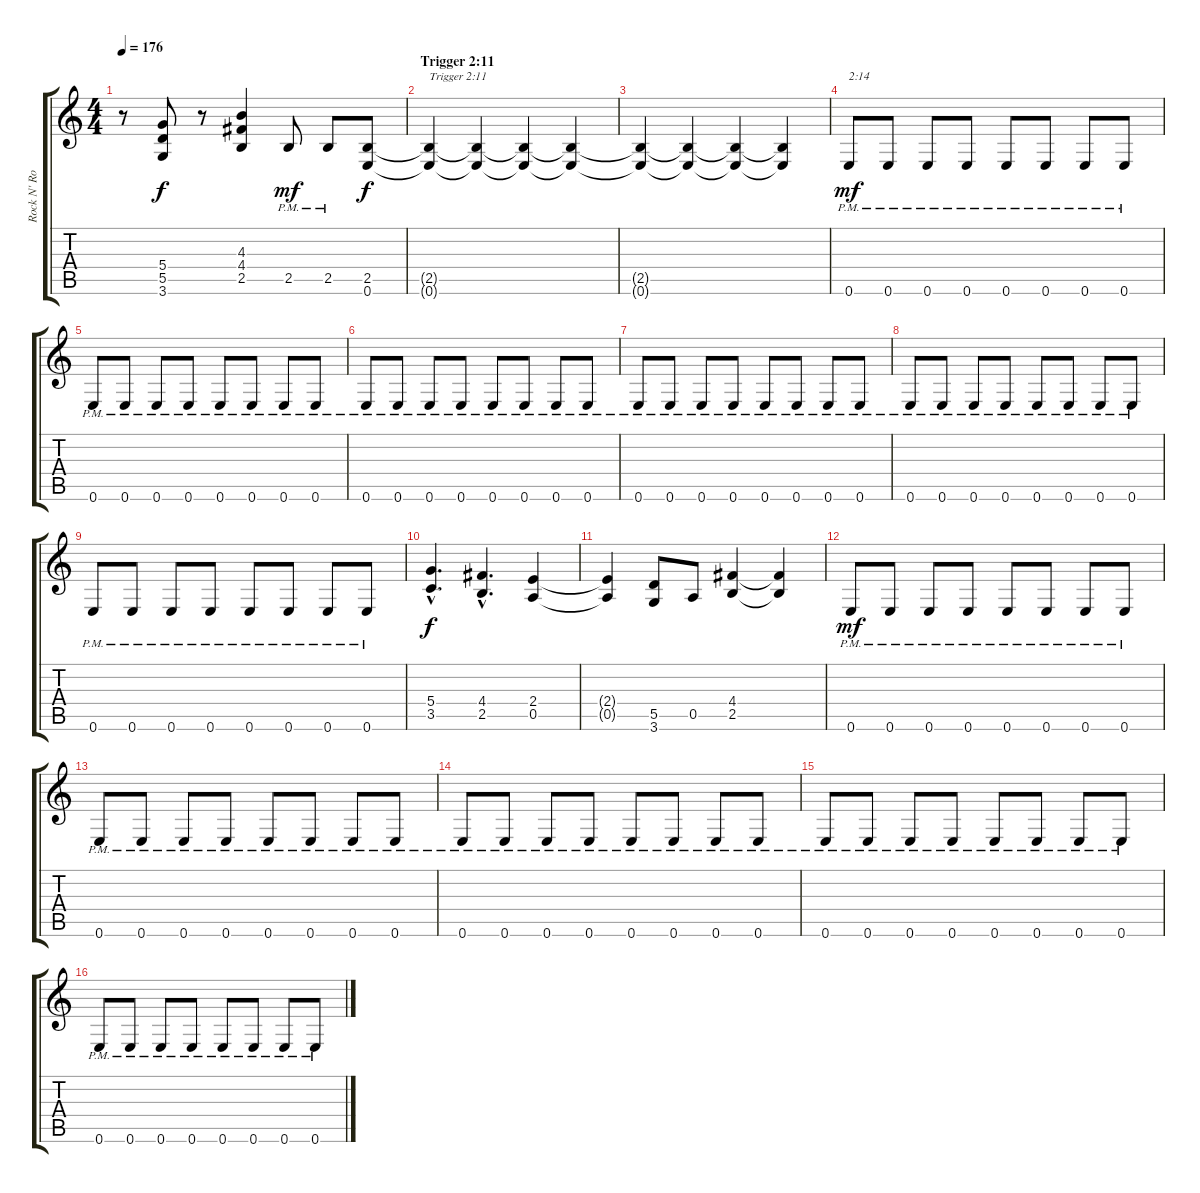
\track ("Rock N' Rolf (left)" "Rock N' Ro") {instrument distortionguitar}
\staff {score tabs}
\tuning (E4 B3 G3 D3 A2 E2) {hide}
\ts (4 4)
\tempo 176
\clef g2
\ks c
r.8{dy f} (5.4 5.5 3.6).8 r.8 (4.3 4.4 2.5).4 2.5{pm}.8{dy mf} 2.5{pm}.8 (2.5 0.6).8{dy f} |
\section ("" "Trigger 2:11")
(2.5{t} 0.6{t}).4{txt "Trigger 2:11"} (2.5{t} 0.6{t}).4 (2.5{t} 0.6{t}).4 (2.5{t} 0.6{t}).4 |
(2.5{t} 0.6{t}).4 (2.5{t} 0.6{t}).4 (2.5{t} 0.6{t}).4 (2.5{t} 0.6{t}).4 |
0.6{pm}.8{txt "2:14" dy mf} 0.6{pm}.8 0.6{pm}.8 0.6{pm}.8 0.6{pm}.8 0.6{pm}.8 0.6{pm}.8 0.6{pm}.8 |
0.6{pm}.8 0.6{pm}.8 0.6{pm}.8 0.6{pm}.8 0.6{pm}.8 0.6{pm}.8 0.6{pm}.8 0.6{pm}.8 |
0.6{pm}.8 0.6{pm}.8 0.6{pm}.8 0.6{pm}.8 0.6{pm}.8 0.6{pm}.8 0.6{pm}.8 0.6{pm}.8 |
0.6{pm}.8 0.6{pm}.8 0.6{pm}.8 0.6{pm}.8 0.6{pm}.8 0.6{pm}.8 0.6{pm}.8 0.6{pm}.8 |
0.6{pm}.8 0.6{pm}.8 0.6{pm}.8 0.6{pm}.8 0.6{pm}.8 0.6{pm}.8 0.6{pm}.8 0.6{pm}.8 |
0.6{pm}.8 0.6{pm}.8 0.6{pm}.8 0.6{pm}.8 0.6{pm}.8 0.6{pm}.8 0.6{pm}.8 0.6{pm}.8 |
(5.4{hac} 3.5{hac}).4{d dy f} (4.4{hac} 2.5{hac}).4{d} (2.4 0.5).4 |
(2.4{t} 0.5{t}).4 (5.5 3.6).8 0.5.8 (4.4 2.5).4 (4.4{t} 2.5{t}).4 |
0.6{pm}.8{dy mf} 0.6{pm}.8 0.6{pm}.8 0.6{pm}.8 0.6{pm}.8 0.6{pm}.8 0.6{pm}.8 0.6{pm}.8 |
0.6{pm}.8 0.6{pm}.8 0.6{pm}.8 0.6{pm}.8 0.6{pm}.8 0.6{pm}.8 0.6{pm}.8 0.6{pm}.8 |
0.6{pm}.8 0.6{pm}.8 0.6{pm}.8 0.6{pm}.8 0.6{pm}.8 0.6{pm}.8 0.6{pm}.8 0.6{pm}.8 |
0.6{pm}.8 0.6{pm}.8 0.6{pm}.8 0.6{pm}.8 0.6{pm}.8 0.6{pm}.8 0.6{pm}.8 0.6{pm}.8 |
0.6{pm}.8 0.6{pm}.8 0.6{pm}.8 0.6{pm}.8 0.6{pm}.8 0.6{pm}.8 0.6{pm}.8 0.6{pm}.8
